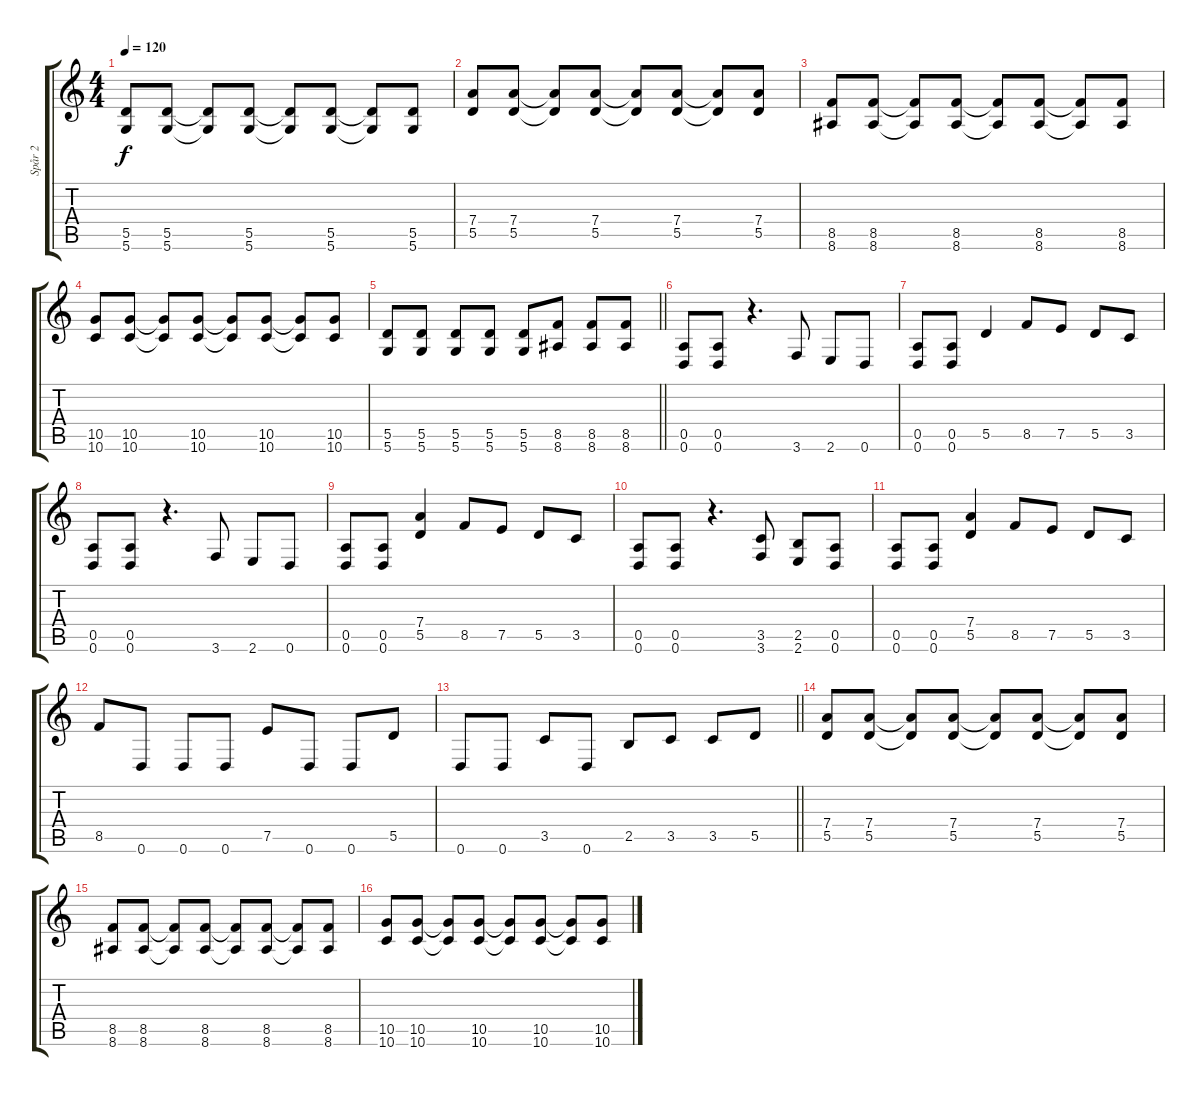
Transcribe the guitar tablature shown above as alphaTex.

\track ("Spår 2" "Spår 2") {instrument distortionguitar}
\staff {score tabs}
\tuning (E4 B3 G3 D3 A2 D2) {hide}
\ts (4 4)
\tempo 120
\clef g2
\ks c
(5.5 5.6).8{dy f} (5.5 5.6).8 (5.5{t} 5.6{t}).8 (5.5 5.6).8 (5.5{t} 5.6{t}).8 (5.5 5.6).8 (5.5{t} 5.6{t}).8 (5.5 5.6).8 |
(7.4 5.5).8 (7.4 5.5).8 (7.4{t} 5.5{t}).8 (7.4 5.5).8 (7.4{t} 5.5{t}).8 (7.4 5.5).8 (7.4{t} 5.5{t}).8 (7.4 5.5).8 |
(8.5 8.6).8 (8.5 8.6).8 (8.5{t} 8.6{t}).8 (8.5 8.6).8 (8.5{t} 8.6{t}).8 (8.5 8.6).8 (8.5{t} 8.6{t}).8 (8.5 8.6).8 |
(10.5 10.6).8 (10.5 10.6).8 (10.5{t} 10.6{t}).8 (10.5 10.6).8 (10.5{t} 10.6{t}).8 (10.5 10.6).8 (10.5{t} 10.6{t}).8 (10.5 10.6).8 |
\barLineRight lightlight
(5.5 5.6).8 (5.5 5.6).8 (5.5 5.6).8 (5.5 5.6).8 (5.5 5.6).8 (8.5 8.6).8 (8.5 8.6).8 (8.5 8.6).8 |
(0.5 0.6).8 (0.5 0.6).8 r.4{d} 3.6.8 2.6.8 0.6.8 |
(0.5 0.6).8 (0.5 0.6).8 5.5.4 8.5.8 7.5.8 5.5.8 3.5.8 |
(0.5 0.6).8 (0.5 0.6).8 r.4{d} 3.6.8 2.6.8 0.6.8 |
(0.5 0.6).8 (0.5 0.6).8 (7.4 5.5).4 8.5.8 7.5.8 5.5.8 3.5.8 |
(0.5 0.6).8 (0.5 0.6).8 r.4{d} (3.5 3.6).8 (2.5 2.6).8 (0.5 0.6).8 |
(0.5 0.6).8 (0.5 0.6).8 (7.4 5.5).4 8.5.8 7.5.8 5.5.8 3.5.8 |
8.5.8 0.6.8 0.6.8 0.6.8 7.5.8 0.6.8 0.6.8 5.5.8 |
\barLineRight lightlight
0.6.8 0.6.8 3.5.8 0.6.8 2.5.8 3.5.8 3.5.8 5.5.8 |
(7.4 5.5).8{volume 11} (7.4 5.5).8 (7.4{t} 5.5{t}).8 (7.4 5.5).8 (7.4{t} 5.5{t}).8 (7.4 5.5).8 (7.4{t} 5.5{t}).8 (7.4 5.5).8 |
(8.5 8.6).8 (8.5 8.6).8 (8.5{t} 8.6{t}).8 (8.5 8.6).8 (8.5{t} 8.6{t}).8 (8.5 8.6).8 (8.5{t} 8.6{t}).8 (8.5 8.6).8 |
(10.5 10.6).8 (10.5 10.6).8 (10.5{t} 10.6{t}).8 (10.5 10.6).8 (10.5{t} 10.6{t}).8 (10.5 10.6).8 (10.5{t} 10.6{t}).8 (10.5 10.6).8
